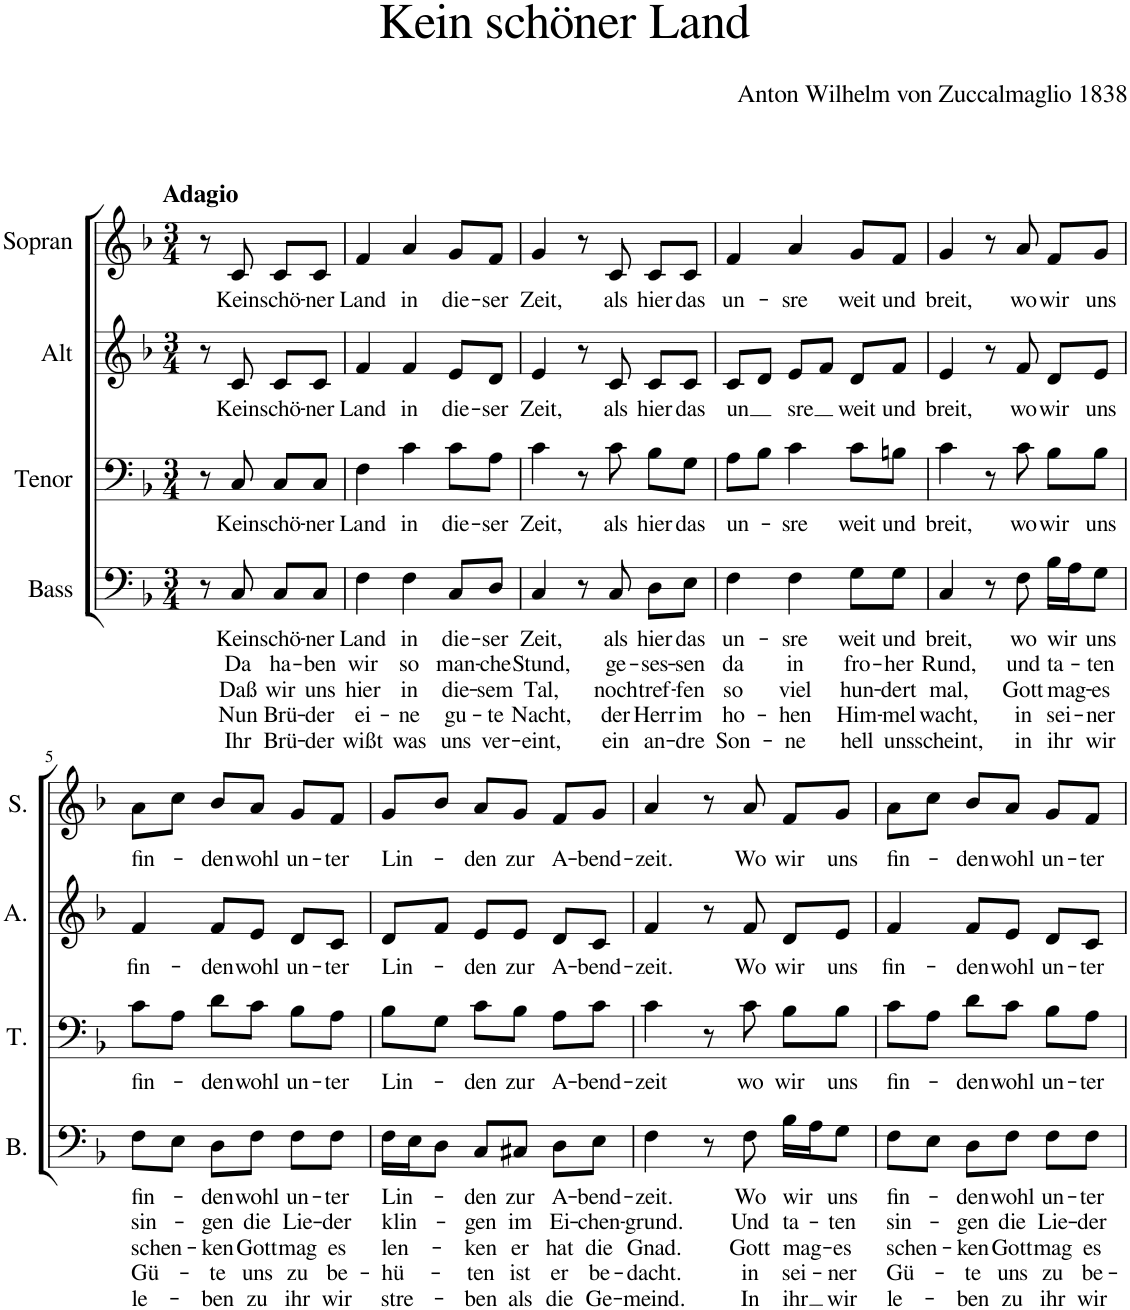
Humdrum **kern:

**kern	**text	**text	**text	**text	**text	**kern	**text	**kern	**text	**kern	**text
*part4	*part4	*part4	*part4	*part4	*part4	*part3	*part3	*part2	*part2	*part1	*part1
*staff4	*staff4	*staff4	*staff4	*staff4	*staff4	*staff3	*staff3	*staff2	*staff2	*staff1	*staff1
*I"Bass	*	*	*	*	*	*I"Tenor	*	*I"Alt	*	*I"Sopran	*
*I'B.	*	*	*	*	*	*I'T.	*	*I'A.	*	*I'S.	*
*clefF4	*	*	*	*	*	*clefF4	*	*clefG2	*	*clefG2	*
*k[b-]	*	*	*	*	*	*k[b-]	*	*k[b-]	*	*k[b-]	*
*M3/4	*	*	*	*	*	*M3/4	*	*M3/4	*	*M3/4	*
=	=	=	=	=	=	=	=	=	=	=	=
!	!	!	!	!	!	!	!	!	!	!LO:TX:a:B:t=Adagio	!
8r	.	.	.	.	.	8r	.	8r	.	8r	.
!	!LO:LY:b	!LO:LY:b	!LO:LY:b	!LO:LY:b	!LO:LY:b	!	!LO:LY:b	!	!LO:LY:b	!	!LO:LY:b
8C/	Kein	Da	Daß	Nun	Ihr	8C/	Kein	8c/	Kein	8c/	Kein
!	!LO:LY:b	!LO:LY:b	!LO:LY:b	!LO:LY:b	!LO:LY:b	!	!LO:LY:b	!	!LO:LY:b	!	!LO:LY:b
8C/L	schö-	ha-	wir	Brü-	Brü-	8C/L	schö-	8c/L	schö-	8c/L	schö-
!	!LO:LY:b	!LO:LY:b	!LO:LY:b	!LO:LY:b	!LO:LY:b	!	!LO:LY:b	!	!LO:LY:b	!	!LO:LY:b
8C/J	-ner	-ben	uns	-der	-der	8C/J	-ner	8c/J	-ner	8c/J	-ner
=1	=1	=1	=1	=1	=1	=1	=1	=1	=1	=1	=1
!	!LO:LY:b	!LO:LY:b	!LO:LY:b	!LO:LY:b	!LO:LY:b	!	!LO:LY:b	!	!LO:LY:b	!	!LO:LY:b
4F\	Land	wir	hier	ei-	wißt	4F\	Land	4f/	Land	4f/	Land
!	!LO:LY:b	!LO:LY:b	!LO:LY:b	!LO:LY:b	!LO:LY:b	!	!LO:LY:b	!	!LO:LY:b	!	!LO:LY:b
4F\	in	so	in	-ne	was	4c\	in	4f/	in	4a/	in
!	!LO:LY:b	!LO:LY:b	!LO:LY:b	!LO:LY:b	!LO:LY:b	!	!LO:LY:b	!	!LO:LY:b	!	!LO:LY:b
8C/L	die-	man-	die-	gu-	uns	8c\L	die-	8e/L	die-	8g/L	die-
!	!LO:LY:b	!LO:LY:b	!LO:LY:b	!LO:LY:b	!LO:LY:b	!	!LO:LY:b	!	!LO:LY:b	!	!LO:LY:b
8D/J	-ser	-che	-sem	-te	ver-	8A\J	-ser	8d/J	-ser	8f/J	-ser
=2	=2	=2	=2	=2	=2	=2	=2	=2	=2	=2	=2
!	!LO:LY:b	!LO:LY:b	!LO:LY:b	!LO:LY:b	!LO:LY:b	!	!LO:LY:b	!	!LO:LY:b	!	!LO:LY:b
4C/	Zeit,	Stund,	Tal,	Nacht,	-eint,	4c\	Zeit,	4e/	Zeit,	4g/	Zeit,
8r	.	.	.	.	.	8r	.	8r	.	8r	.
!	!LO:LY:b	!LO:LY:b	!LO:LY:b	!LO:LY:b	!LO:LY:b	!	!LO:LY:b	!	!LO:LY:b	!	!LO:LY:b
8C/	als	ge-	noch	der	ein	8c\	als	8c/	als	8c/	als
!	!LO:LY:b	!LO:LY:b	!LO:LY:b	!LO:LY:b	!LO:LY:b	!	!LO:LY:b	!	!LO:LY:b	!	!LO:LY:b
8D\L	hier	-ses-	tref-	Herr	an-	8B-\L	hier	8c/L	hier	8c/L	hier
!	!LO:LY:b	!LO:LY:b	!LO:LY:b	!LO:LY:b	!LO:LY:b	!	!LO:LY:b	!	!LO:LY:b	!	!LO:LY:b
8E\J	das	-sen	-fen	im	-dre	8G\J	das	8c/J	das	8c/J	das
=3	=3	=3	=3	=3	=3	=3	=3	=3	=3	=3	=3
!	!LO:LY:b	!LO:LY:b	!LO:LY:b	!LO:LY:b	!LO:LY:b	!	!LO:LY:b	!	!LO:LY:b	!	!LO:LY:b
4F\	un-	da	so	ho-	Son-	8A\L	un-	8c/L	un	4f/	un-
.	.	.	.	.	.	8B-\J	.	8d/J	.	.	.
!	!LO:LY:b	!LO:LY:b	!LO:LY:b	!LO:LY:b	!LO:LY:b	!	!LO:LY:b	!	!LO:LY:b	!	!LO:LY:b
4F\	-sre	in	viel	-hen	-ne	4c\	-sre	8e/L	sre	4a/	-sre
.	.	.	.	.	.	.	.	8f/J	.	.	.
!	!LO:LY:b	!LO:LY:b	!LO:LY:b	!LO:LY:b	!LO:LY:b	!	!LO:LY:b	!	!LO:LY:b	!	!LO:LY:b
8G\L	weit	fro-	hun-	Him-	hell	8c\L	weit	8d/L	weit	8g/L	weit
!	!LO:LY:b	!LO:LY:b	!LO:LY:b	!LO:LY:b	!LO:LY:b	!	!LO:LY:b	!	!LO:LY:b	!	!LO:LY:b
8G\J	und	-her	-dert	-mel	uns	8Bn\J	und	8f/J	und	8f/J	und
=4	=4	=4	=4	=4	=4	=4	=4	=4	=4	=4	=4
!	!LO:LY:b	!LO:LY:b	!LO:LY:b	!LO:LY:b	!LO:LY:b	!	!LO:LY:b	!	!LO:LY:b	!	!LO:LY:b
4C/	breit,	Rund,	mal,	wacht,	scheint,	4c\	breit,	4e/	breit,	4g/	breit,
8r	.	.	.	.	.	8r	.	8r	.	8r	.
!	!LO:LY:b	!LO:LY:b	!LO:LY:b	!LO:LY:b	!LO:LY:b	!	!LO:LY:b	!	!LO:LY:b	!	!LO:LY:b
8F\	wo	und	Gott	in	in	8c\	wo	8f/	wo	8a/	wo
!	!LO:LY:b	!LO:LY:b	!LO:LY:b	!LO:LY:b	!LO:LY:b	!	!LO:LY:b	!	!LO:LY:b	!	!LO:LY:b
16B-\LL	wir	ta-	mag-	sei-	ihr	8B-\L	wir	8d/L	wir	8f/L	wir
16A\J	.	.	.	.	.	.	.	.	.	.	.
!	!LO:LY:b	!LO:LY:b	!LO:LY:b	!LO:LY:b	!LO:LY:b	!	!LO:LY:b	!	!LO:LY:b	!	!LO:LY:b
8G\J	uns	-ten	-es	-ner	wir	8B-\J	uns	8e/J	uns	8g/J	uns
!!LO:LB:g=z
=5	=5	=5	=5	=5	=5	=5	=5	=5	=5	=5	=5
!	!LO:LY:b	!LO:LY:b	!LO:LY:b	!LO:LY:b	!LO:LY:b	!	!LO:LY:b	!	!LO:LY:b	!	!LO:LY:b
8F\L	fin-	sin-	schen-	Gü-	le-	8c\L	fin-	4f/	fin-	8a\L	fin-
8E\J	.	.	.	.	.	8A\J	.	.	.	8cc\J	.
!	!LO:LY:b	!LO:LY:b	!LO:LY:b	!LO:LY:b	!LO:LY:b	!	!LO:LY:b	!	!LO:LY:b	!	!LO:LY:b
8D\L	-den	-gen	-ken	-te	-ben	8d\L	-den	8f/L	-den	8b-/L	-den
!	!LO:LY:b	!LO:LY:b	!LO:LY:b	!LO:LY:b	!LO:LY:b	!	!LO:LY:b	!	!LO:LY:b	!	!LO:LY:b
8F\J	wohl	die	Gott	uns	zu	8c\J	wohl	8e/J	wohl	8a/J	wohl
!	!LO:LY:b	!LO:LY:b	!LO:LY:b	!LO:LY:b	!LO:LY:b	!	!LO:LY:b	!	!LO:LY:b	!	!LO:LY:b
8F\L	un-	Lie-	mag	zu	ihr	8B-\L	un-	8d/L	un-	8g/L	un-
!	!LO:LY:b	!LO:LY:b	!LO:LY:b	!LO:LY:b	!LO:LY:b	!	!LO:LY:b	!	!LO:LY:b	!	!LO:LY:b
8F\J	-ter	-der	es	be-	wir	8A\J	-ter	8c/J	-ter	8f/J	-ter
=6	=6	=6	=6	=6	=6	=6	=6	=6	=6	=6	=6
!	!LO:LY:b	!LO:LY:b	!LO:LY:b	!LO:LY:b	!LO:LY:b	!	!LO:LY:b	!	!LO:LY:b	!	!LO:LY:b
16F\LL	Lin-	klin-	len-	-hü-	stre-	8B-\L	Lin-	8d/L	Lin-	8g/L	Lin-
16E\J	.	.	.	.	.	.	.	.	.	.	.
8D\J	.	.	.	.	.	8G\J	.	8f/J	.	8b-/J	.
!	!LO:LY:b	!LO:LY:b	!LO:LY:b	!LO:LY:b	!LO:LY:b	!	!LO:LY:b	!	!LO:LY:b	!	!LO:LY:b
8C/L	-den	-gen	-ken	-ten	-ben	8c\L	-den	8e/L	-den	8a/L	-den
!	!LO:LY:b	!LO:LY:b	!LO:LY:b	!LO:LY:b	!LO:LY:b	!	!LO:LY:b	!	!LO:LY:b	!	!LO:LY:b
8C#X/J	zur	im	er	ist	als	8B-\J	zur	8e/J	zur	8g/J	zur
!	!LO:LY:b	!LO:LY:b	!LO:LY:b	!LO:LY:b	!LO:LY:b	!	!LO:LY:b	!	!LO:LY:b	!	!LO:LY:b
8D\L	A-	Ei-	hat	er	die	8A\L	A-	8d/L	A-	8f/L	A-
!	!LO:LY:b	!LO:LY:b	!LO:LY:b	!LO:LY:b	!LO:LY:b	!	!LO:LY:b	!	!LO:LY:b	!	!LO:LY:b
8E\J	-bend-	-chen-	die	be-	Ge-	8c\J	-bend-	8c/J	-bend-	8g/J	-bend-
=7	=7	=7	=7	=7	=7	=7	=7	=7	=7	=7	=7
!	!LO:LY:b	!LO:LY:b	!LO:LY:b	!LO:LY:b	!LO:LY:b	!	!LO:LY:b	!	!LO:LY:b	!	!LO:LY:b
4F\	-zeit.	-grund.	Gnad.	-dacht.	-meind.	4c\	-zeit	4f/	-zeit.	4a/	-zeit.
8r	.	.	.	.	.	8r	.	8r	.	8r	.
!	!LO:LY:b	!LO:LY:b	!LO:LY:b	!LO:LY:b	!LO:LY:b	!	!LO:LY:b	!	!LO:LY:b	!	!LO:LY:b
8F\	Wo	Und	Gott	in	In	8c\	wo	8f/	Wo	8a/	Wo
!	!LO:LY:b	!LO:LY:b	!LO:LY:b	!LO:LY:b	!LO:LY:b	!	!LO:LY:b	!	!LO:LY:b	!	!LO:LY:b
16B-\LL	wir	ta-	mag-	sei-	ihr	8B-\L	wir	8d/L	wir	8f/L	wir
16A\J	.	.	.	.	.	.	.	.	.	.	.
!	!LO:LY:b	!LO:LY:b	!LO:LY:b	!LO:LY:b	!LO:LY:b	!	!LO:LY:b	!	!LO:LY:b	!	!LO:LY:b
8G\J	uns	-ten	-es	-ner	wir	8B-\J	uns	8e/J	uns	8g/J	uns
=8	=8	=8	=8	=8	=8	=8	=8	=8	=8	=8	=8
!	!LO:LY:b	!LO:LY:b	!LO:LY:b	!LO:LY:b	!LO:LY:b	!	!LO:LY:b	!	!LO:LY:b	!	!LO:LY:b
8F\L	fin-	sin-	schen-	Gü-	le-	8c\L	fin-	4f/	fin-	8a\L	fin-
8E\J	.	.	.	.	.	8A\J	.	.	.	8cc\J	.
!	!LO:LY:b	!LO:LY:b	!LO:LY:b	!LO:LY:b	!LO:LY:b	!	!LO:LY:b	!	!LO:LY:b	!	!LO:LY:b
8D\L	-den	-gen	-ken	-te	-ben	8d\L	-den	8f/L	-den	8b-/L	-den
!	!LO:LY:b	!LO:LY:b	!LO:LY:b	!LO:LY:b	!LO:LY:b	!	!LO:LY:b	!	!LO:LY:b	!	!LO:LY:b
8F\J	wohl	die	Gott	uns	zu	8c\J	wohl	8e/J	wohl	8a/J	wohl
!	!LO:LY:b	!LO:LY:b	!LO:LY:b	!LO:LY:b	!LO:LY:b	!	!LO:LY:b	!	!LO:LY:b	!	!LO:LY:b
8F\L	un-	Lie-	mag	zu	ihr	8B-\L	un-	8d/L	un-	8g/L	un-
!	!LO:LY:b	!LO:LY:b	!LO:LY:b	!LO:LY:b	!LO:LY:b	!	!LO:LY:b	!	!LO:LY:b	!	!LO:LY:b
8F\J	-ter	-der	es	be-	wir	8A\J	-ter	8c/J	-ter	8f/J	-ter
=	=	=	=	=	=	=	=	=	=	=	=
*-	*-	*-	*-	*-	*-	*-	*-	*-	*-	*-	*-
